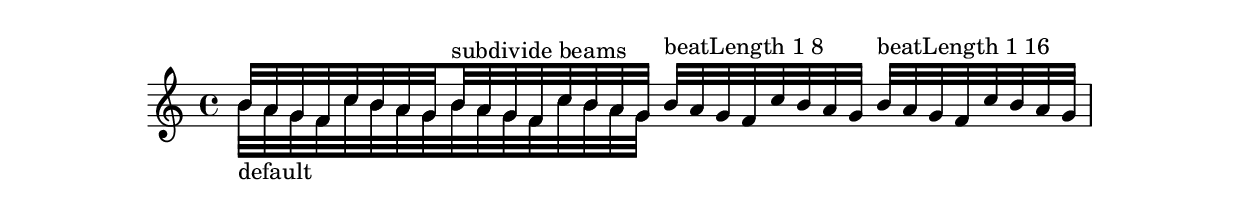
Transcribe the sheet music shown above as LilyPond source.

%% Do not edit this file; it is auto-generated from LSR http://lsr.dsi.unimi.it
%% This file is in the public domain.
\version "2.12.0"

\header {
  lsrtags = "rhythms"

  texidoces = "
Se pueden subdividir las barras automáticamente.  Estableciendo la
propiedad @code{subdivideBeams}, las barras se subdividen en
posiciones de pulso (tal y como se especifica en @code{beatLength}).

"
  doctitlees = "Subdivisiones de barra automáticas"

  texidoc = "
Beams can be subdivided automatically.  By setting the property
@code{subdivideBeams}, beams are subdivided at beat positions (as
specified in @code{beatLength}). 

"
  doctitle = "Automatic beam subdivisions"
} % begin verbatim

\new Staff {
  \relative c'' {
    <<
      {
        \voiceOne
        \set subdivideBeams = ##t
        b32[ a g f c' b a g
        b32^"subdivide beams" a g f c' b a g]
      }
      \new Voice {
        \voiceTwo
        b32_"default"[ a g f c' b a g
        b32 a g f c' b a g]
      }
    >>
    \oneVoice
    \set beatLength = #(ly:make-moment 1 8)
    b32^"beatLength 1 8"[ a g f c' b a g]
    \set beatLength = #(ly:make-moment 1 16)
    b32^"beatLength 1 16"[ a g f c' b a g]
  }
}
